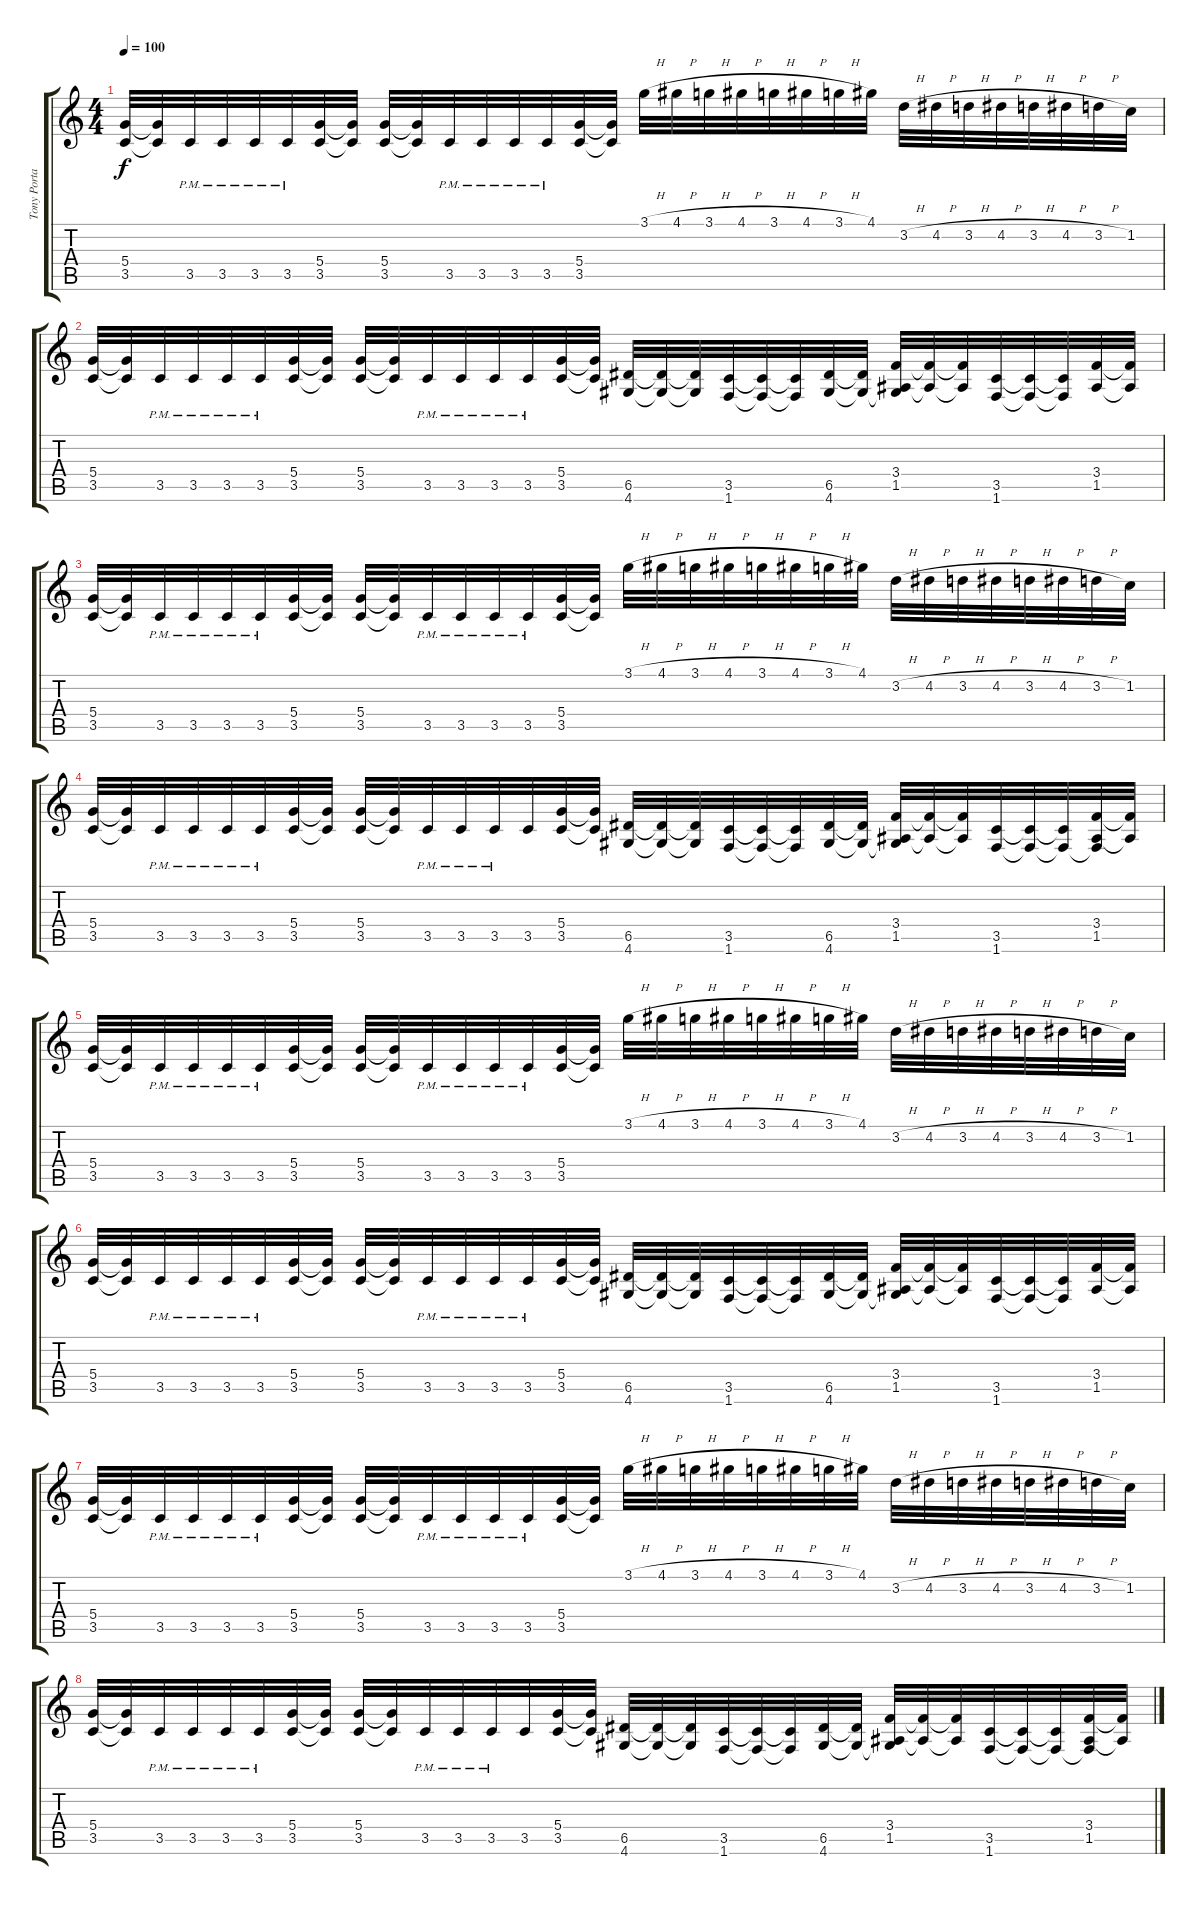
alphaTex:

\track ("Tony Portaro" "Tony Porta") {instrument overdrivenguitar}
\staff {score tabs}
\tuning (E4 B3 G3 D3 A2 E2) {hide}
\ts (4 4)
\tempo 100
\clef g2
\ks c
(5.4 3.5).32{dy f} (5.4{t} 3.5{t}).32 3.5{pm}.32 3.5{pm}.32 3.5{pm}.32 3.5{pm}.32 (5.4 3.5).32 (5.4{t} 3.5{t}).32 (5.4 3.5).32 (5.4{t} 3.5{t}).32 3.5{pm}.32 3.5{pm}.32 3.5{pm}.32 3.5{pm}.32 (5.4 3.5).32 (5.4{t} 3.5{t}).32 3.1{h}.32 4.1{h}.32 3.1{h}.32 4.1{h}.32 3.1{h}.32 4.1{h}.32 3.1{h}.32 4.1.32 3.2{h}.32 4.2{h}.32 3.2{h}.32 4.2{h}.32 3.2{h}.32 4.2{h}.32 3.2{h}.32 1.2.32 |
(5.4 3.5).32 (5.4{t} 3.5{t}).32 3.5{pm}.32 3.5{pm}.32 3.5{pm}.32 3.5{pm}.32 (5.4 3.5).32 (5.4{t} 3.5{t}).32 (5.4 3.5).32 (5.4{t} 3.5{t}).32 3.5{pm}.32 3.5{pm}.32 3.5{pm}.32 3.5{pm}.32 (5.4 3.5).32 (5.4{t} 3.5{t}).32 (6.5 4.6).32 (6.5{t} 4.6{t}).32 (6.5{t} 4.6{t}).32 (3.5 1.6).32 (3.5{t} 1.6{t}).32 (3.5{t} 1.6{t}).32 (6.5 4.6).32 (6.5{t} 4.6{t}).32 (3.4 1.5 4.6{t}).32 (3.4{t} 1.5{t}).32 (3.4{t} 1.5{t}).32 (3.5 1.6).32 (3.5{t} 1.6{t}).32 (3.5{t} 1.6{t}).32 (3.4 1.5).32 (3.4{t} 1.5{t}).32 |
(5.4 3.5).32 (5.4{t} 3.5{t}).32 3.5{pm}.32 3.5{pm}.32 3.5{pm}.32 3.5{pm}.32 (5.4 3.5).32 (5.4{t} 3.5{t}).32 (5.4 3.5).32 (5.4{t} 3.5{t}).32 3.5{pm}.32 3.5{pm}.32 3.5{pm}.32 3.5{pm}.32 (5.4 3.5).32 (5.4{t} 3.5{t}).32 3.1{h}.32 4.1{h}.32 3.1{h}.32 4.1{h}.32 3.1{h}.32 4.1{h}.32 3.1{h}.32 4.1.32 3.2{h}.32 4.2{h}.32 3.2{h}.32 4.2{h}.32 3.2{h}.32 4.2{h}.32 3.2{h}.32 1.2.32 |
(5.4 3.5).32 (5.4{t} 3.5{t}).32 3.5{pm}.32 3.5{pm}.32 3.5{pm}.32 3.5{pm}.32 (5.4 3.5).32 (5.4{t} 3.5{t}).32 (5.4 3.5).32 (5.4{t} 3.5{t}).32 3.5{pm}.32 3.5{pm}.32 3.5{pm}.32 3.5.32 (5.4 3.5).32 (5.4{t} 3.5{t}).32 (6.5 4.6).32 (6.5{t} 4.6{t}).32 (6.5{t} 4.6{t}).32 (3.5 1.6).32 (3.5{t} 1.6{t}).32 (3.5{t} 1.6{t}).32 (6.5 4.6).32 (6.5{t} 4.6{t}).32 (3.4 1.5 4.6{t}).32 (3.4{t} 1.5{t}).32 (3.4{t} 1.5{t}).32 (3.5 1.6).32 (3.5{t} 1.6{t}).32 (3.5{t} 1.6{t}).32 (3.4 1.5 1.6{t}).32 (3.4{t} 1.5{t}).32 |
(5.4 3.5).32 (5.4{t} 3.5{t}).32 3.5{pm}.32 3.5{pm}.32 3.5{pm}.32 3.5{pm}.32 (5.4 3.5).32 (5.4{t} 3.5{t}).32 (5.4 3.5).32 (5.4{t} 3.5{t}).32 3.5{pm}.32 3.5{pm}.32 3.5{pm}.32 3.5{pm}.32 (5.4 3.5).32 (5.4{t} 3.5{t}).32 3.1{h}.32 4.1{h}.32 3.1{h}.32 4.1{h}.32 3.1{h}.32 4.1{h}.32 3.1{h}.32 4.1.32 3.2{h}.32 4.2{h}.32 3.2{h}.32 4.2{h}.32 3.2{h}.32 4.2{h}.32 3.2{h}.32 1.2.32 |
(5.4 3.5).32 (5.4{t} 3.5{t}).32 3.5{pm}.32 3.5{pm}.32 3.5{pm}.32 3.5{pm}.32 (5.4 3.5).32 (5.4{t} 3.5{t}).32 (5.4 3.5).32 (5.4{t} 3.5{t}).32 3.5{pm}.32 3.5{pm}.32 3.5{pm}.32 3.5{pm}.32 (5.4 3.5).32 (5.4{t} 3.5{t}).32 (6.5 4.6).32 (6.5{t} 4.6{t}).32 (6.5{t} 4.6{t}).32 (3.5 1.6).32 (3.5{t} 1.6{t}).32 (3.5{t} 1.6{t}).32 (6.5 4.6).32 (6.5{t} 4.6{t}).32 (3.4 1.5 4.6{t}).32 (3.4{t} 1.5{t}).32 (3.4{t} 1.5{t}).32 (3.5 1.6).32 (3.5{t} 1.6{t}).32 (3.5{t} 1.6{t}).32 (3.4 1.5).32 (3.4{t} 1.5{t}).32 |
(5.4 3.5).32 (5.4{t} 3.5{t}).32 3.5{pm}.32 3.5{pm}.32 3.5{pm}.32 3.5{pm}.32 (5.4 3.5).32 (5.4{t} 3.5{t}).32 (5.4 3.5).32 (5.4{t} 3.5{t}).32 3.5{pm}.32 3.5{pm}.32 3.5{pm}.32 3.5{pm}.32 (5.4 3.5).32 (5.4{t} 3.5{t}).32 3.1{h}.32 4.1{h}.32 3.1{h}.32 4.1{h}.32 3.1{h}.32 4.1{h}.32 3.1{h}.32 4.1.32 3.2{h}.32 4.2{h}.32 3.2{h}.32 4.2{h}.32 3.2{h}.32 4.2{h}.32 3.2{h}.32 1.2.32 |
(5.4 3.5).32 (5.4{t} 3.5{t}).32 3.5{pm}.32 3.5{pm}.32 3.5{pm}.32 3.5{pm}.32 (5.4 3.5).32 (5.4{t} 3.5{t}).32 (5.4 3.5).32 (5.4{t} 3.5{t}).32 3.5{pm}.32 3.5{pm}.32 3.5{pm}.32 3.5.32 (5.4 3.5).32 (5.4{t} 3.5{t}).32 (6.5 4.6).32 (6.5{t} 4.6{t}).32 (6.5{t} 4.6{t}).32 (3.5 1.6).32 (3.5{t} 1.6{t}).32 (3.5{t} 1.6{t}).32 (6.5 4.6).32 (6.5{t} 4.6{t}).32 (3.4 1.5 4.6{t}).32 (3.4{t} 1.5{t}).32 (3.4{t} 1.5{t}).32 (3.5 1.6).32 (3.5{t} 1.6{t}).32 (3.5{t} 1.6{t}).32 (3.4 1.5 1.6{t}).32 (3.4{t} 1.5{t}).32
